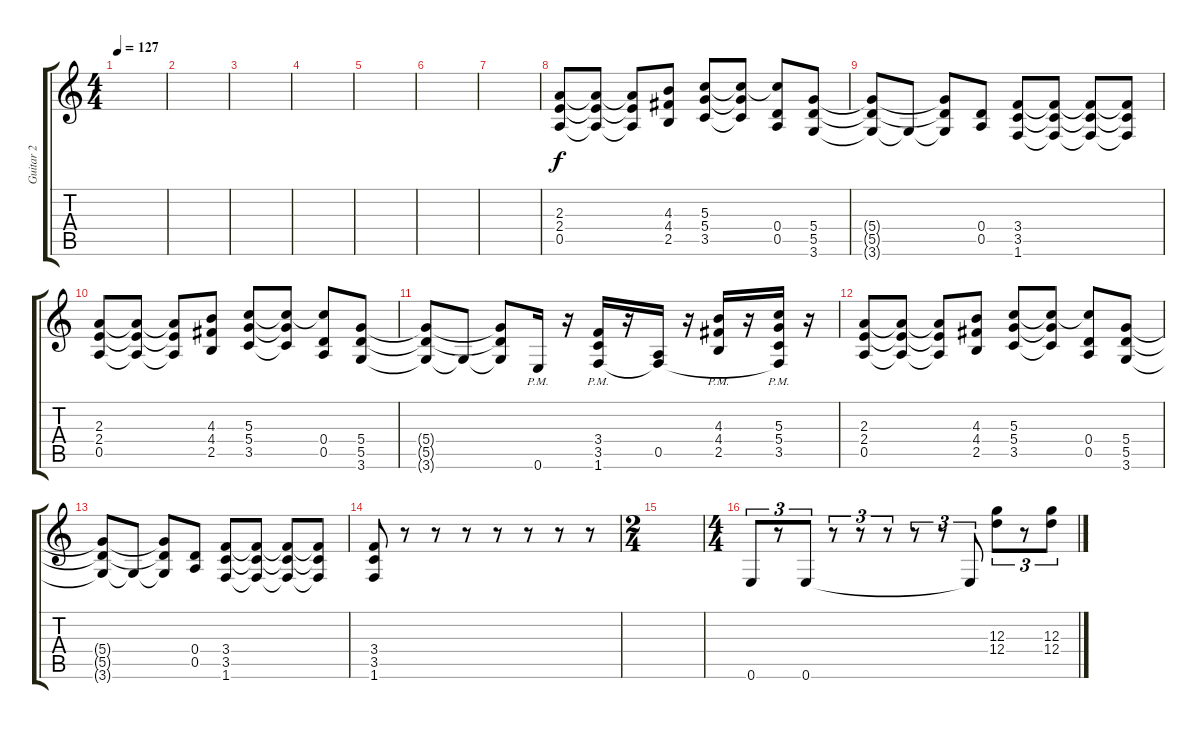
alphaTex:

\track ("Guitar 2" "Guitar 2") {instrument distortionguitar}
\staff {score tabs}
\tuning (E4 B3 G3 D3 A2 E2) {hide}
\ts (4 4)
\tempo 127
\clef g2
\ks c
|
|
|
|
|
|
|
(2.3 2.4 0.5).8 (2.3{t} 2.4{t} 0.5{t}).8 (2.3{t} 2.4{t} 0.5{t}).8 (4.3 4.4 2.5).8 (5.3 5.4 3.5).8 (5.3{t} 5.4{t} 3.5{t}).8 (5.3{t} 0.4 0.5).8 (5.4 5.5 3.6).8 |
(5.4{t} 5.5{t} 3.6{t}).8 3.6{t}.8 (5.4{t} 5.5{t} 3.6{t}).8 (0.4 0.5).8 (3.4 3.5 1.6).8 (3.4{t} 3.5{t} 1.6{t}).8 (3.4{t} 3.5{t} 1.6{t}).8 (3.4{t} 3.5{t} 1.6{t}).8 |
(2.3 2.4 0.5).8 (2.3{t} 2.4{t} 0.5{t}).8 (2.3{t} 2.4{t} 0.5{t}).8 (4.3 4.4 2.5).8 (5.3 5.4 3.5).8 (5.3{t} 5.4{t} 3.5{t}).8 (5.3{t} 0.4 0.5).8 (5.4 5.5 3.6).8 |
(5.4{t} 5.5{t} 3.6{t}).8 3.6{t}.8 (5.4{t} 5.5{t} 3.6{t}).8 0.6{pm}.16 r.16 (3.4 3.5 1.6{pm}).16 r.16 (0.5 1.6{t}).16 r.16 (4.3{pm} 4.4{pm} 2.5{pm}).16 r.16 (5.3{pm} 5.4{pm} 3.5{pm} 1.6{t}).16 r.16 |
(2.3 2.4 0.5).8 (2.3{t} 2.4{t} 0.5{t}).8 (2.3{t} 2.4{t} 0.5{t}).8 (4.3 4.4 2.5).8 (5.3 5.4 3.5).8 (5.3{t} 5.4{t} 3.5{t}).8 (5.3{t} 0.4 0.5).8 (5.4 5.5 3.6).8 |
(5.4{t} 5.5{t} 3.6{t}).8 3.6{t}.8 (5.4{t} 5.5{t} 3.6{t}).8 (0.4 0.5).8 (3.4 3.5 1.6).8 (3.4{t} 3.5{t} 1.6{t}).8 (3.4{t} 3.5{t} 1.6{t}).8 (3.4{t} 3.5{t} 1.6{t}).8 |
(3.4 3.5 1.6).8 r.8 r.8 r.8 r.8 r.8 r.8 r.8 |
\ts (2 4)
|
\ts (4 4)
0.6.8{tu (3 2) txt " "} r.8{tu (3 2)} 0.6.8{tu (3 2)} r.8{tu (3 2)} r.8{tu (3 2)} r.8{tu (3 2)} r.8{tu (3 2)} r.8{tu (3 2)} 0.6{t}.8{tu (3 2)} (12.3 12.4).8{tu (3 2)} r.8{tu (3 2)} (12.3 12.4).8{tu (3 2)}
